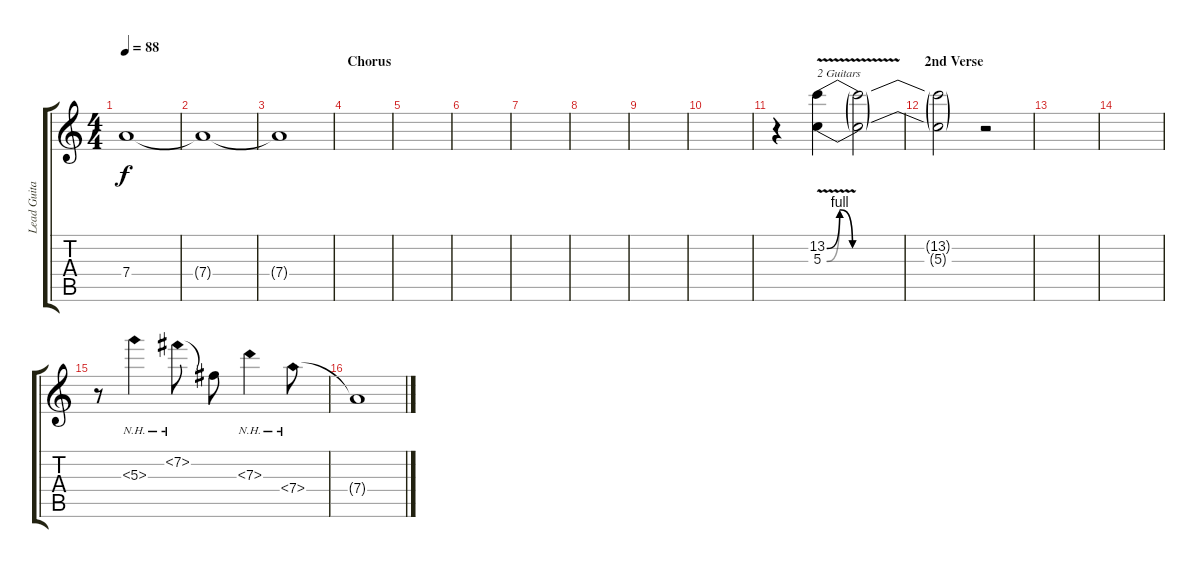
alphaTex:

\track ("Lead Guitar" "Lead Guita") {instrument overdrivenguitar}
\staff {score tabs}
\tuning (E4 B3 G3 D3 A2 E2) {hide}
\ts (4 4)
\tempo 88
\clef g2
\ks c
7.4{t}.1{dy f} |
7.4{t}.1 |
7.4{t}.1 |
\section ("" "Chorus")
|
|
|
|
|
|
|
r.4 (13.2{be (custom 0 0 5 4 10 0 60 0) v} 5.3{be (custom 0 0 5 4 10 0 60 0) v}).4{txt "2 Guitars"} (13.2{t} 5.3{t}).2 |
\section ("" "2nd Verse")
(13.2{t} 5.3{t}).2 r.2 |
|
|
r.8 5.3{nh}.4 7.2{nh}.8 7.2{t}.8 7.3{nh}.4 7.4{nh}.8 |
7.4{t}.1
